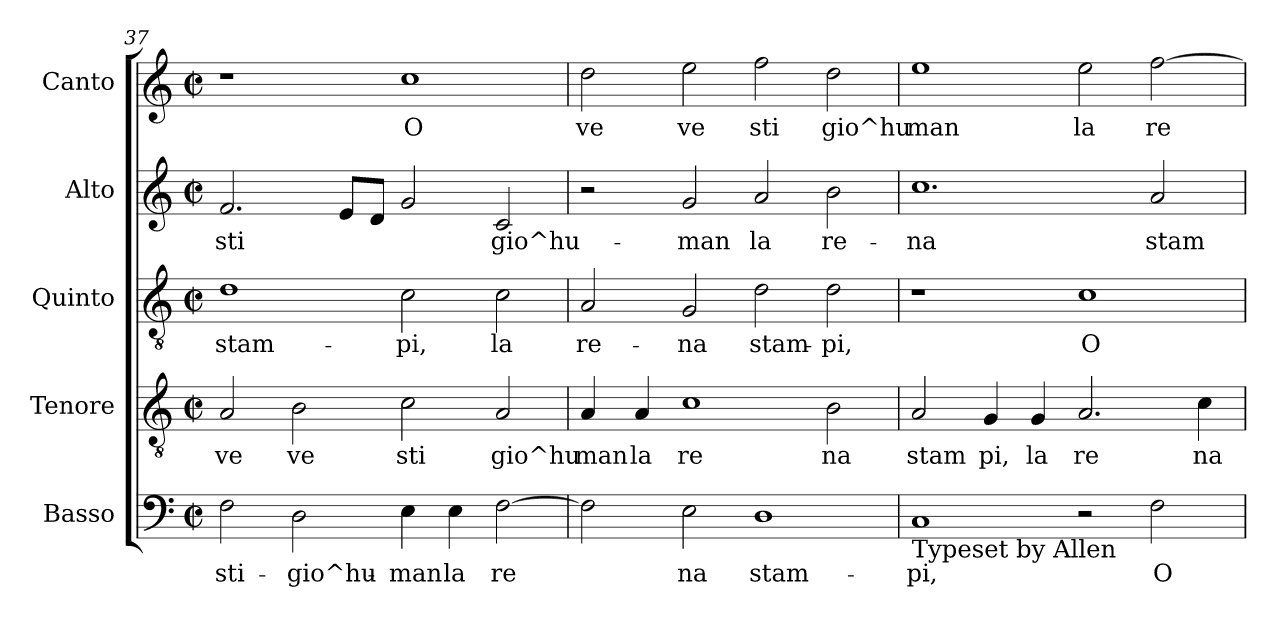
**kern	**text	**kern	**text	**kern	**text	**kern	**text	**kern	**text
*part5	*part5	*part4	*part4	*part3	*part3	*part2	*part2	*part1	*part1
*staff5	*staff5	*staff4	*staff4	*staff3	*staff3	*staff2	*staff2	*staff1	*staff1
*I"Basso	*	*I"Tenore	*	*I"Quinto	*	*I"Alto	*	*I"Canto	*
*I'Basso	*	*I'Tenore	*	*I'Quinto	*	*I'Alto	*	*I'Canto	*
!!LO:PB:g=z
*clefF4	*	*clefGv2	*	*clefGv2	*	*clefG2	*	*clefG2	*
*k[]	*	*k[]	*	*k[]	*	*k[]	*	*k[]	*
*C:	*	*C:	*	*C:	*	*C:	*	*C:	*
*M2/2	*	*M2/2	*	*M2/2	*	*M2/2	*	*M2/2	*
*met(c|)	*	*met(c|)	*	*met(c|)	*	*met(c|)	*	*met(c|)	*
=37	=37	=37	=37	=37	=37	=37	=37	=37	=37
!	!LO:LY:b:cj	!	!LO:LY:b:cj	!	!LO:LY:b:cj	!	!LO:LY:b:cj	!	!
2F\	-sti-	2A/	ve	1d	stam-	2.f/	-sti-	1r	.
!	!LO:LY:b:cj	!	!LO:LY:b:cj	!	!	!	!	!	!
2D\	-gio^hu-	2B\	ve	.	.	.	.	.	.
!	!	!	!	!	!	!	!LO:LY:b:cj	!	!
.	.	.	.	.	.	8e/L	--	.	.
!	!	!	!	!	!	!	!LO:LY:b:cj	!	!
.	.	.	.	.	.	8d/J	--	.	.
!	!LO:LY:b:cj	!	!LO:LY:b:cj	!	!LO:LY:b:cj	!	!LO:LY:b:cj	!	!LO:LY:b:cj
4E\	-man	2c\	sti	2c\	-pi,	2g/	--	1cc	O
!	!LO:LY:b:cj	!	!	!	!	!	!	!	!
4E\	la	.	.	.	.	.	.	.	.
!	!LO:LY:b:cj	!	!LO:LY:b:cj	!	!LO:LY:b:cj	!	!LO:LY:b:cj	!	!
[>2F\	re-	2A/	gio^hu	2c\	la	2c/	-gio^hu-	.	.
=38	=38	=38	=38	=38	=38	=38	=38	=38	=38
!	!LO:LY:b:cj	!	!LO:LY:b:cj	!	!LO:LY:b:cj	!	!	!	!LO:LY:b:cj
2F\]	--	4A/	man	2A/	re-	2r	.	2dd\	ve
!	!	!	!LO:LY:b:cj	!	!	!	!	!	!
.	.	4A/	la	.	.	.	.	.	.
!	!LO:LY:b:cj	!	!LO:LY:b:cj	!	!LO:LY:b:cj	!	!LO:LY:b:cj	!	!LO:LY:b:cj
2E\	-na	1c	re	2G/	-na	2g/	-man	2ee\	ve
!	!LO:LY:b:cj	!	!	!	!LO:LY:b:cj	!	!LO:LY:b:cj	!	!LO:LY:b:cj
1D	stam-	.	.	2d\	stam-	2a/	la	2ff\	sti
!	!	!	!LO:LY:b:cj	!	!LO:LY:b:cj	!	!LO:LY:b:cj	!	!LO:LY:b:cj
.	.	2B\	na	2d\	-pi,	2b\	re-	2dd\	gio^hu
=39	=39	=39	=39	=39	=39	=39	=39	=39	=39
!LO:TX:b:t=Typeset by Allen	!	!	!	!	!	!	!	!	!
!	!LO:LY:b:cj	!	!LO:LY:b:cj	!	!	!	!LO:LY:b:cj	!	!LO:LY:b:cj
1C	-pi,	2A/	stam	1r	.	1.cc	-na	1ee	man
!	!	!	!LO:LY:b:cj	!	!	!	!	!	!
.	.	4G/	pi,	.	.	.	.	.	.
!	!	!	!LO:LY:b:cj	!	!	!	!	!	!
.	.	4G/	la	.	.	.	.	.	.
!	!	!	!LO:LY:b:cj	!	!LO:LY:b:cj	!	!	!	!LO:LY:b:cj
2r	.	2.A/	re	1c	O-	.	.	2ee\	la
!	!LO:LY:b:cj	!	!	!	!	!	!LO:LY:b:cj	!	!LO:LY:b:cj
2F\	O-	.	.	.	.	2a/	stam-	[>2ff\	re
!	!	!	!LO:LY:b:cj	!	!	!	!	!	!
.	.	4c\	na	.	.	.	.	.	.
=	=	=	=	=	=	=	=	=	=
*-	*-	*-	*-	*-	*-	*-	*-	*-	*-
